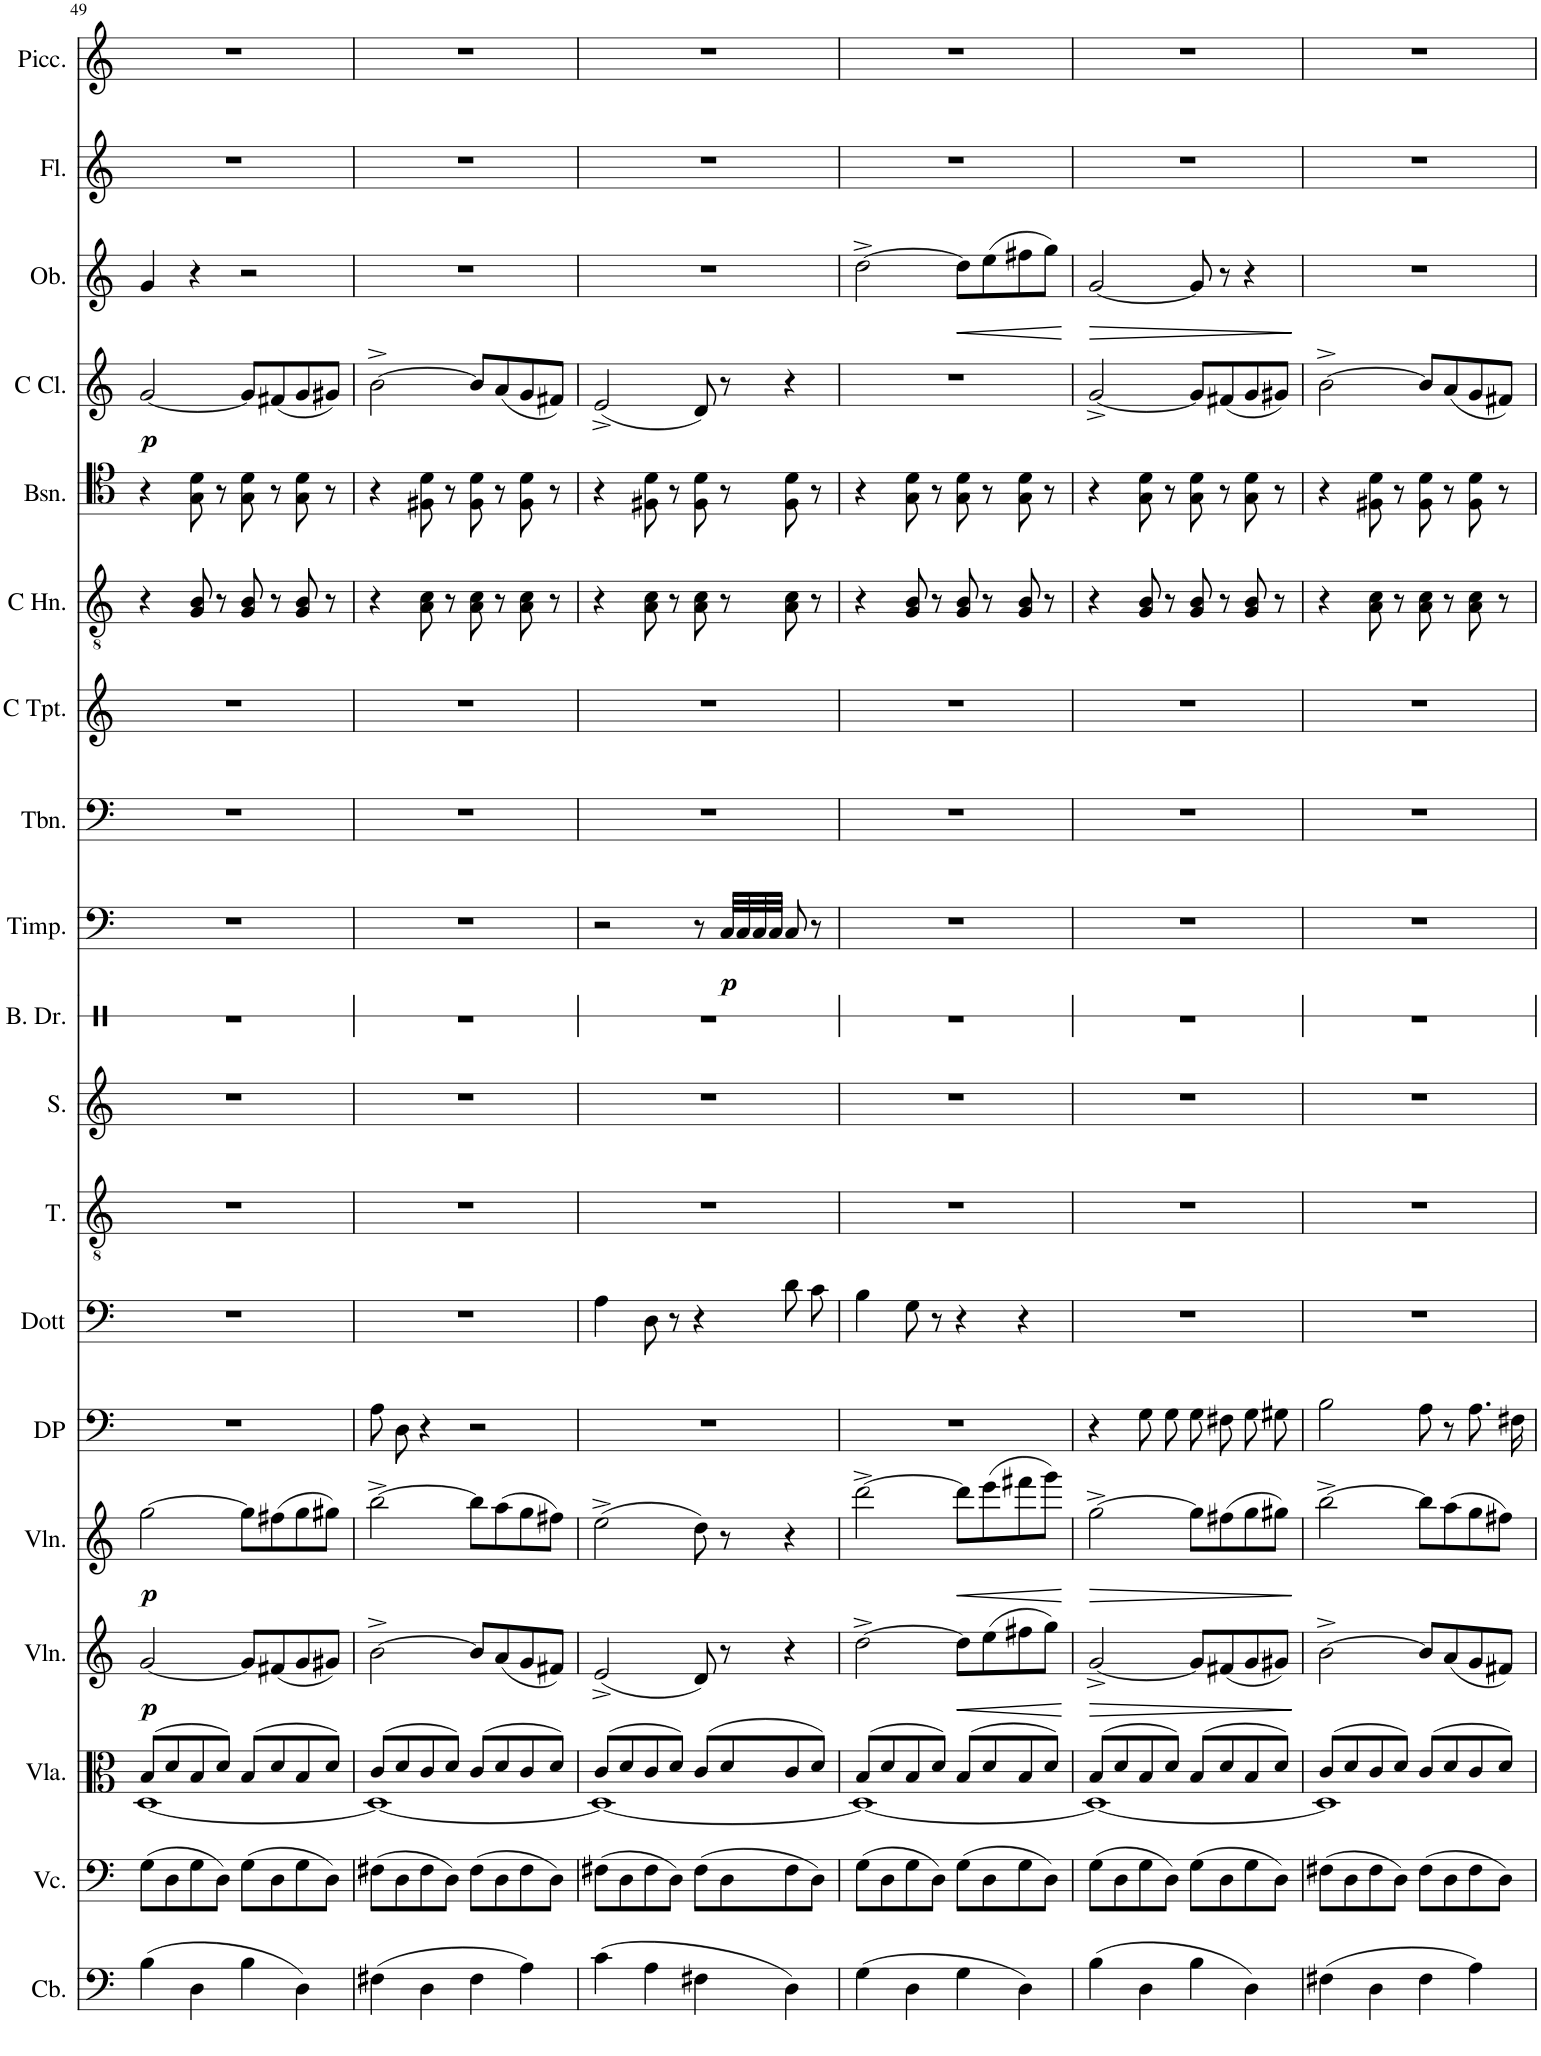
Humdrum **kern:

**kern	**kern	**kern	**kern	**dynam	**kern	**dynam	**kern	**kern	**kern	**kern	**kern	**kern	**dynam	**kern	**kern	**kern	**kern	**kern	**dynam	**kern	**dynam	**kern	**kern
*part19	*part18	*part17	*part16	*part16	*part15	*part15	*part14	*part13	*part12	*part11	*part10	*part9	*part9	*part8	*part7	*part6	*part5	*part4	*part4	*part3	*part3	*part2	*part1
*staff19	*staff18	*staff17	*staff16	*staff16	*staff15	*staff15	*staff14	*staff13	*staff12	*staff11	*staff10	*staff9	*staff9	*staff8	*staff7	*staff6	*staff5	*staff4	*staff4	*staff3	*staff3	*staff2	*staff1
*I"Contrabass	*I"Violoncello	*I"Viola	*I"Violin	*	*I"Violin	*	*I"Don Pasqule	*I"Dottore Malatesta	*I"Tenor	*I"Soprano	*I"Bass Drum	*I"Timpani	*	*I"Trombone	*I"C Trumpet	*I"Horn in C	*I"Bassoon	*I"C Clarinet	*	*I"Oboe	*	*I"Flute	*I"Piccolo
*I'Cb.	*I'Vc.	*I'Vla.	*I'Vln.	*	*I'Vln.	*	*I'DP	*I'Dott	*I'T.	*I'S.	*I'B. Dr.	*I'Timp.	*	*I'Tbn.	*I'C Tpt.	*	*I'Bsn.	*I'C Cl.	*	*I'Ob.	*	*I'Fl.	*I'Picc.
!!LO:PB:g=z
*clefF4	*clefF4	*clefC3	*clefG2	*	*clefG2	*	*clefF4	*clefF4	*clefGv2	*clefG2	*clefX	*clefF4	*	*clefF4	*clefG2	*clefGv2	*clefF4	*clefG2	*	*clefG2	*	*clefG2	*clefG2
*Trd7c12	*	*	*	*	*	*	*	*	*	*	*	*	*	*	*	*Trd7c12	*	*Trd1c2	*	*	*	*	*Trd-7c-12
*k[]	*k[]	*k[]	*k[]	*	*k[]	*	*k[]	*k[]	*k[]	*k[]	*k[]	*k[]	*	*k[]	*k[]	*k[]	*k[]	*k[]	*	*k[]	*	*k[]	*k[]
*M4/4	*M4/4	*M4/4	*M4/4	*	*M4/4	*	*M4/4	*M4/4	*M4/4	*M4/4	*M4/4	*M4/4	*	*M4/4	*M4/4	*M4/4	*M4/4	*M4/4	*	*M4/4	*	*M4/4	*M4/4
=49	=49	=49	=49	=49	=49	=49	=49	=49	=49	=49	=49	=49	=49	=49	=49	=49	=49	=49	=49	=49	=49	=49	=49
*	*	*^	*	*	*	*	*	*	*	*	*	*	*	*	*	*	*	*	*	*	*	*	*
!	!	!	!	!	!LO:DY:b	!	!LO:DY:b	!	!	!	!	!	!	!	!	!	!	!	!	!LO:DY:b	!	!	!	!
(4B\	(8G\L	(8B/L	[1D	[2g/	p	[2gg\	p	1r	1r	1r	1r	1r	1r	.	1r	1r	4r	4r	[2g/	p	4g/	.	1r	1r
.	8D\	8d/	.	.	.	.	.	.	.	.	.	.	.	.	.	.	.	.	.	.	.	.	.	.
4D\	8G\	8B/	.	.	.	.	.	.	.	.	.	.	.	.	.	.	8G/ 8B/	8G\ 8d\	.	.	4r	.	.	.
.	8D\J)	8d/J)	.	.	.	.	.	.	.	.	.	.	.	.	.	.	8r	8r	.	.	.	.	.	.
4B\	(8G\L	(8B/L	.	8g/L]	.	8gg\L]	.	.	.	.	.	.	.	.	.	.	8G/ 8B/	8G\ 8d\	8g/L]	.	2r	.	.	.
.	8D\	8d/	.	(8f#X/	.	(8ff#X\	.	.	.	.	.	.	.	.	.	.	8r	8r	(8f#X/	.	.	.	.	.
4D\)	8G\	8B/	.	8g/	.	8gg\	.	.	.	.	.	.	.	.	.	.	8G/ 8B/	8G\ 8d\	8g/	.	.	.	.	.
.	8D\J)	8d/J)	.	8g#X/J)	.	8gg#X\J)	.	.	.	.	.	.	.	.	.	.	8r	8r	8g#X/J)	.	.	.	.	.
=50	=50	=50	=50	=50	=50	=50	=50	=50	=50	=50	=50	=50	=50	=50	=50	=50	=50	=50	=50	=50	=50	=50	=50	=50
(4F#X\	(8F#X\L	(8c/L	1D_	[2b^\	.	[2bb^\	.	8A\L	1r	1r	1r	1r	1r	.	1r	1r	4r	4r	[2b^\	.	1r	.	1r	1r
.	8D\	8d/	.	.	.	.	.	8D\J	.	.	.	.	.	.	.	.	.	.	.	.	.	.	.	.
4D\	8F#\	8c/	.	.	.	.	.	4r	.	.	.	.	.	.	.	.	8A\ 8c\	8F#X\ 8d\	.	.	.	.	.	.
.	8D\J)	8d/J)	.	.	.	.	.	.	.	.	.	.	.	.	.	.	8r	8r	.	.	.	.	.	.
4F#\	(8F#\L	(8c/L	.	8b/L]	.	8bb\L]	.	2r	.	.	.	.	.	.	.	.	8A\ 8c\	8F#\ 8d\	8b/L]	.	.	.	.	.
.	8D\	8d/	.	(8a/	.	(8aa\	.	.	.	.	.	.	.	.	.	.	8r	8r	(8a/	.	.	.	.	.
4A\)	8F#\	8c/	.	8g/	.	8gg\	.	.	.	.	.	.	.	.	.	.	8A\ 8c\	8F#\ 8d\	8g/	.	.	.	.	.
.	8D\J)	8d/J)	.	8f#X/J)	.	8ff#X\J)	.	.	.	.	.	.	.	.	.	.	8r	8r	8f#X/J)	.	.	.	.	.
=51	=51	=51	=51	=51	=51	=51	=51	=51	=51	=51	=51	=51	=51	=51	=51	=51	=51	=51	=51	=51	=51	=51	=51	=51
(4c\	(8F#X\L	(8c/L	1D_	(2e^/	.	(2ee^\	.	1r	4A\	1r	1r	1r	2r	.	1r	1r	4r	4r	(2e^/	.	1r	.	1r	1r
.	8D\	8d/	.	.	.	.	.	.	.	.	.	.	.	.	.	.	.	.	.	.	.	.	.	.
4A\	8F#\	8c/	.	.	.	.	.	.	8D\	.	.	.	.	.	.	.	8A\ 8c\	8F#X\ 8d\	.	.	.	.	.	.
.	8D\J)	8d/J)	.	.	.	.	.	.	8r	.	.	.	.	.	.	.	8r	8r	.	.	.	.	.	.
4F#X\	(8F#\L	(8c/L	.	8d/)	.	8dd\)	.	.	4r	.	.	.	8r	.	.	.	8A\ 8c\	8F#\ 8d\	8d/)	.	.	.	.	.
!	!	!	!	!	!	!	!	!	!	!	!	!	!	!LO:DY:b	!	!	!	!	!	!	!	!	!	!
.	8D\	8d/	.	8r	.	8r	.	.	.	.	.	.	32C/LLL	p	.	.	8r	8r	8r	.	.	.	.	.
.	.	.	.	.	.	.	.	.	.	.	.	.	32C/	.	.	.	.	.	.	.	.	.	.	.
.	.	.	.	.	.	.	.	.	.	.	.	.	32C/	.	.	.	.	.	.	.	.	.	.	.
.	.	.	.	.	.	.	.	.	.	.	.	.	32C/JJJ	.	.	.	.	.	.	.	.	.	.	.
4D\)	8F#\	8c/	.	4r	.	4r	.	.	8d\L	.	.	.	8C/	.	.	.	8A\ 8c\	8F#\ 8d\	4r	.	.	.	.	.
.	8D\J)	8d/J)	.	.	.	.	.	.	8c\J	.	.	.	8r	.	.	.	8r	8r	.	.	.	.	.	.
=52	=52	=52	=52	=52	=52	=52	=52	=52	=52	=52	=52	=52	=52	=52	=52	=52	=52	=52	=52	=52	=52	=52	=52	=52
(4G\	(8G\L	(8B/L	1D_	[2dd^\	.	[2ddd^\	.	1r	4B\	1r	1r	1r	1r	.	1r	1r	4r	4r	1r	.	[2dd^\	.	1r	1r
.	8D\	8d/	.	.	.	.	.	.	.	.	.	.	.	.	.	.	.	.	.	.	.	.	.	.
4D\	8G\	8B/	.	.	.	.	.	.	8G\	.	.	.	.	.	.	.	8G/ 8B/	8G\ 8d\	.	.	.	.	.	.
.	8D\J)	8d/J)	.	.	.	.	.	.	8r	.	.	.	.	.	.	.	8r	8r	.	.	.	.	.	.
!	!	!	!	!	!LO:HP:b	!	!LO:HP:b	!	!	!	!	!	!	!	!	!	!	!	!	!	!	!LO:HP:b	!	!
4G\	(8G\L	(8B/L	.	8dd\L]	<	8ddd\L]	<	.	4r	.	.	.	.	.	.	.	8G/ 8B/	8G\ 8d\	.	.	8dd\L]	<	.	.
.	8D\	8d/	.	(8ee\	.	(8eee\	.	.	.	.	.	.	.	.	.	.	8r	8r	.	.	(8ee\	.	.	.
4D\)	8G\	8B/	.	8ff#X\	.	8fff#X\	.	.	4r	.	.	.	.	.	.	.	8G/ 8B/	8G\ 8d\	.	.	8ff#X\	.	.	.
.	8D\J)	8d/J)	.	8gg\J)	.	8ggg\J)	.	.	.	.	.	.	.	.	.	.	8r	8r	.	.	8gg\J)	.	.	.
*	*	*v	*v	*	*	*	*	*	*	*	*	*	*	*	*	*	*	*	*	*	*	*	*	*
.	.	.	.	[	.	[	.	.	.	.	.	.	.	.	.	.	.	.	.	.	[	.	.
=53	=53	=53	=53	=53	=53	=53	=53	=53	=53	=53	=53	=53	=53	=53	=53	=53	=53	=53	=53	=53	=53	=53	=53
*	*	*^	*	*	*	*	*	*	*	*	*	*	*	*	*	*	*	*	*	*	*	*	*
!	!	!	!	!	!LO:HP:b	!	!LO:HP:b	!	!	!	!	!	!	!	!	!	!	!	!	!	!	!LO:HP:b	!	!
(4B\	(8G\L	(8B/L	1D_	[2g^/	>	[2gg^\	>	4r	1r	1r	1r	1r	1r	.	1r	1r	4r	4r	[2g^/	.	[2g/	>	1r	1r
.	8D\	8d/	.	.	.	.	.	.	.	.	.	.	.	.	.	.	.	.	.	.	.	.	.	.
4D\	8G\	8B/	.	.	.	.	.	8G\L	.	.	.	.	.	.	.	.	8G/ 8B/	8G\ 8d\	.	.	.	.	.	.
.	8D\J)	8d/J)	.	.	.	.	.	8G\J	.	.	.	.	.	.	.	.	8r	8r	.	.	.	.	.	.
4B\	(8G\L	(8B/L	.	8g/L]	.	8gg\L]	.	8G\L	.	.	.	.	.	.	.	.	8G/ 8B/	8G\ 8d\	8g/L]	.	8g/]	.	.	.
.	8D\	8d/	.	(8f#X/	.	(8ff#X\	.	8F#X\J	.	.	.	.	.	.	.	.	8r	8r	(8f#X/	.	8r	.	.	.
4D\)	8G\	8B/	.	8g/	.	8gg\	.	8G\L	.	.	.	.	.	.	.	.	8G/ 8B/	8G\ 8d\	8g/	.	4r	.	.	.
.	8D\J)	8d/J)	.	8g#X/J)	.	8gg#X\J)	.	8G#X\J	.	.	.	.	.	.	.	.	8r	8r	8g#X/J)	.	.	.	.	.
*	*	*v	*v	*	*	*	*	*	*	*	*	*	*	*	*	*	*	*	*	*	*	*	*	*
.	.	.	.	]	.	]	.	.	.	.	.	.	.	.	.	.	.	.	.	.	]	.	.
=54	=54	=54	=54	=54	=54	=54	=54	=54	=54	=54	=54	=54	=54	=54	=54	=54	=54	=54	=54	=54	=54	=54	=54
*	*	*^	*	*	*	*	*	*	*	*	*	*	*	*	*	*	*	*	*	*	*	*	*
(4F#X\	(8F#X\L	(8c/L	1D]	[2b^\	.	[2bb^\	.	2B\	1r	1r	1r	1r	1r	.	1r	1r	4r	4r	[2b^\	.	1r	.	1r	1r
.	8D\	8d/	.	.	.	.	.	.	.	.	.	.	.	.	.	.	.	.	.	.	.	.	.	.
4D\	8F#\	8c/	.	.	.	.	.	.	.	.	.	.	.	.	.	.	8A\ 8c\	8F#X\ 8d\	.	.	.	.	.	.
.	8D\J)	8d/J)	.	.	.	.	.	.	.	.	.	.	.	.	.	.	8r	8r	.	.	.	.	.	.
4F#\	(8F#\L	(8c/L	.	8b/L]	.	8bb\L]	.	8A\	.	.	.	.	.	.	.	.	8A\ 8c\	8F#\ 8d\	8b/L]	.	.	.	.	.
.	8D\	8d/	.	(8a/	.	(8aa\	.	8r	.	.	.	.	.	.	.	.	8r	8r	(8a/	.	.	.	.	.
4A\)	8F#\	8c/	.	8g/	.	8gg\	.	8.A\L	.	.	.	.	.	.	.	.	8A\ 8c\	8F#\ 8d\	8g/	.	.	.	.	.
.	8D\J)	8d/J)	.	8f#X/J)	.	8ff#X\J)	.	.	.	.	.	.	.	.	.	.	8r	8r	8f#X/J)	.	.	.	.	.
.	.	.	.	.	.	.	.	16F#X\Jk	.	.	.	.	.	.	.	.	.	.	.	.	.	.	.	.
*	*	*v	*v	*	*	*	*	*	*	*	*	*	*	*	*	*	*	*	*	*	*	*	*	*
=	=	=	=	=	=	=	=	=	=	=	=	=	=	=	=	=	=	=	=	=	=	=	=
*-	*-	*-	*-	*-	*-	*-	*-	*-	*-	*-	*-	*-	*-	*-	*-	*-	*-	*-	*-	*-	*-	*-	*-
